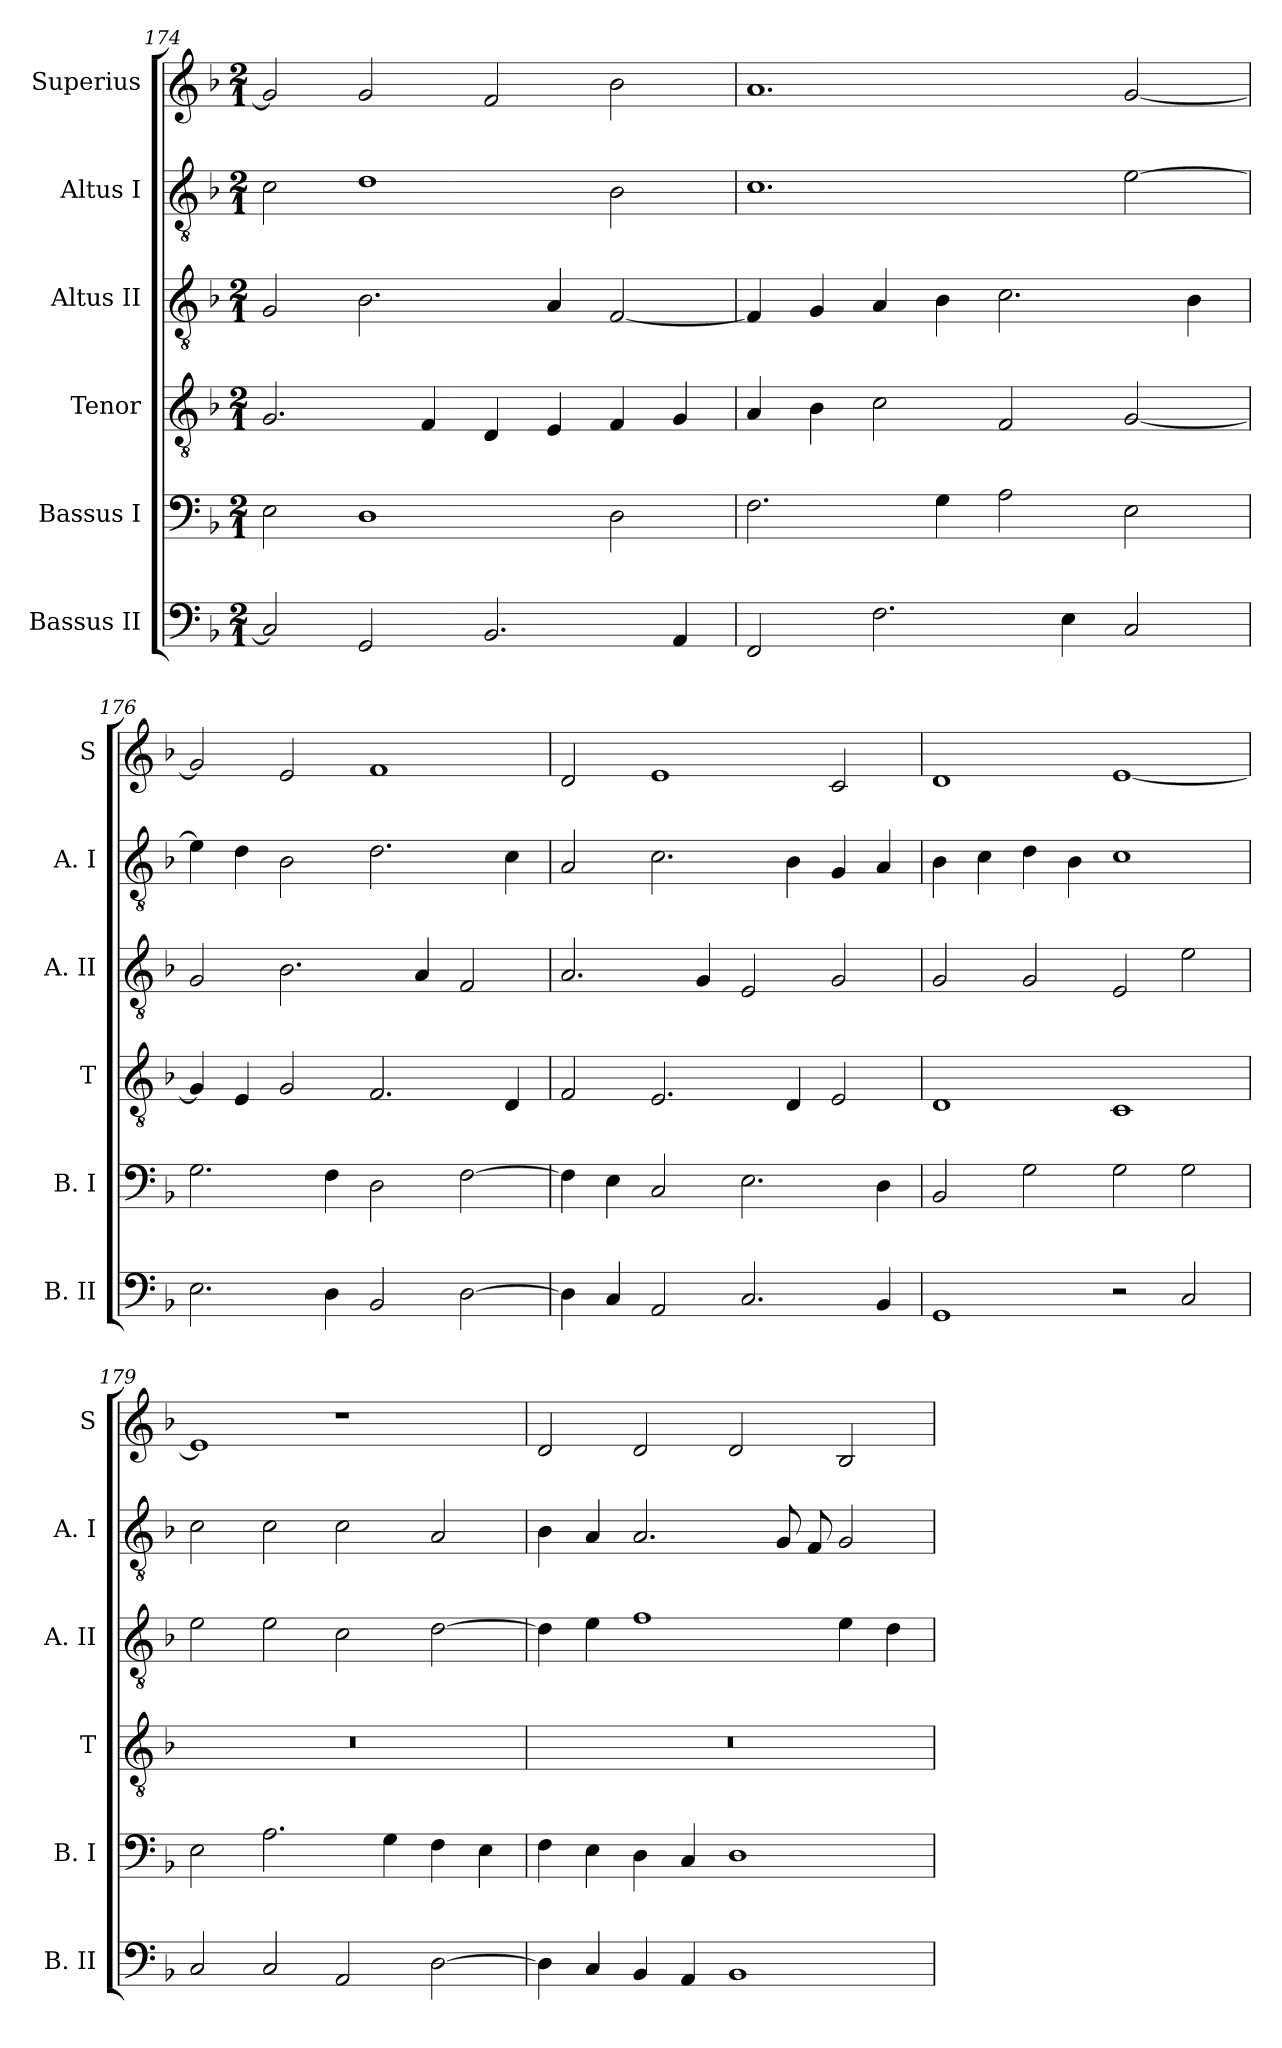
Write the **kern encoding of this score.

**kern	**kern	**kern	**kern	**kern	**kern
*part6	*part5	*part4	*part3	*part2	*part1
*staff6	*staff5	*staff4	*staff3	*staff2	*staff1
*I"Bassus II	*I"Bassus I	*I"Tenor	*I"Altus II	*I"Altus I	*I"Superius
*I'B. II	*I'B. I	*I'T	*I'A. II	*I'A. I	*I'S
*clefF4	*clefF4	*clefGv2	*clefGv2	*clefGv2	*clefG2
*k[b-]	*k[b-]	*k[b-]	*k[b-]	*k[b-]	*k[b-]
*d:	*d:	*d:	*d:	*d:	*d:
*M2/1	*M2/1	*M2/1	*M2/1	*M2/1	*M2/1
=174	=174	=174	=174	=174	=174
2C]	2E	2.G	2G	2c	2g]
2GG	1D	.	2.B-	1d	2g
.	.	4F	.	.	.
2.BB-	.	4D	.	.	2f
.	.	4E	4A	.	.
.	2D	4F	[2F	2B-	2b-
4AA	.	4G	.	.	.
=175	=175	=175	=175	=175	=175
2FF	2.F	4A	4F]	1.c	1.a
.	.	4B-	4G	.	.
2.F	.	2c	4A	.	.
.	4G	.	4B-	.	.
.	2A	2F	2.c	.	.
4E	.	.	.	.	.
2C	2E	[2G	.	[2e	[2g
.	.	.	4B-	.	.
=176	=176	=176	=176	=176	=176
2.E	2.G	4G]	2G	4e]	2g]
.	.	4E	.	4d	.
.	.	2G	2.B-	2B-	2e
4D	4F	.	.	.	.
2BB-	2D	2.F	.	2.d	1f
.	.	.	4A	.	.
[2D	[2F	.	2F	.	.
.	.	4D	.	4c	.
=177	=177	=177	=177	=177	=177
4D]	4F]	2F	2.A	2A	2d
4C	4E	.	.	.	.
2AA	2C	2.E	.	2.c	1e
.	.	.	4G	.	.
2.C	2.E	.	2E	.	.
.	.	4D	.	4B-	.
.	.	2E	2G	4G	2c
4BB-	4D	.	.	4A	.
=178	=178	=178	=178	=178	=178
1GG	2BB-	1D	2G	4B-	1d
.	.	.	.	4c	.
.	2G	.	2G	4d	.
.	.	.	.	4B-	.
2r	2G	1C	2E	1c	[1e
2C	2G	.	2e	.	.
=179	=179	=179	=179	=179	=179
2C	2E	0r	2e	2c	1e]
2C	2.A	.	2e	2c	.
2AA	.	.	2c	2c	1r
.	4G	.	.	.	.
[2D	4F	.	[2d	2A	.
.	4E	.	.	.	.
=180	=180	=180	=180	=180	=180
4D]	4F	0r	4d]	4B-	2d
4C	4E	.	4e	4A	.
4BB-	4D	.	1f	2.A	2d
4AA	4C	.	.	.	.
1BB-	1D	.	.	.	2d
.	.	.	.	8G	.
.	.	.	.	8F	.
.	.	.	4e	2G	2B-
.	.	.	4d	.	.
=	=	=	=	=	=
*-	*-	*-	*-	*-	*-
